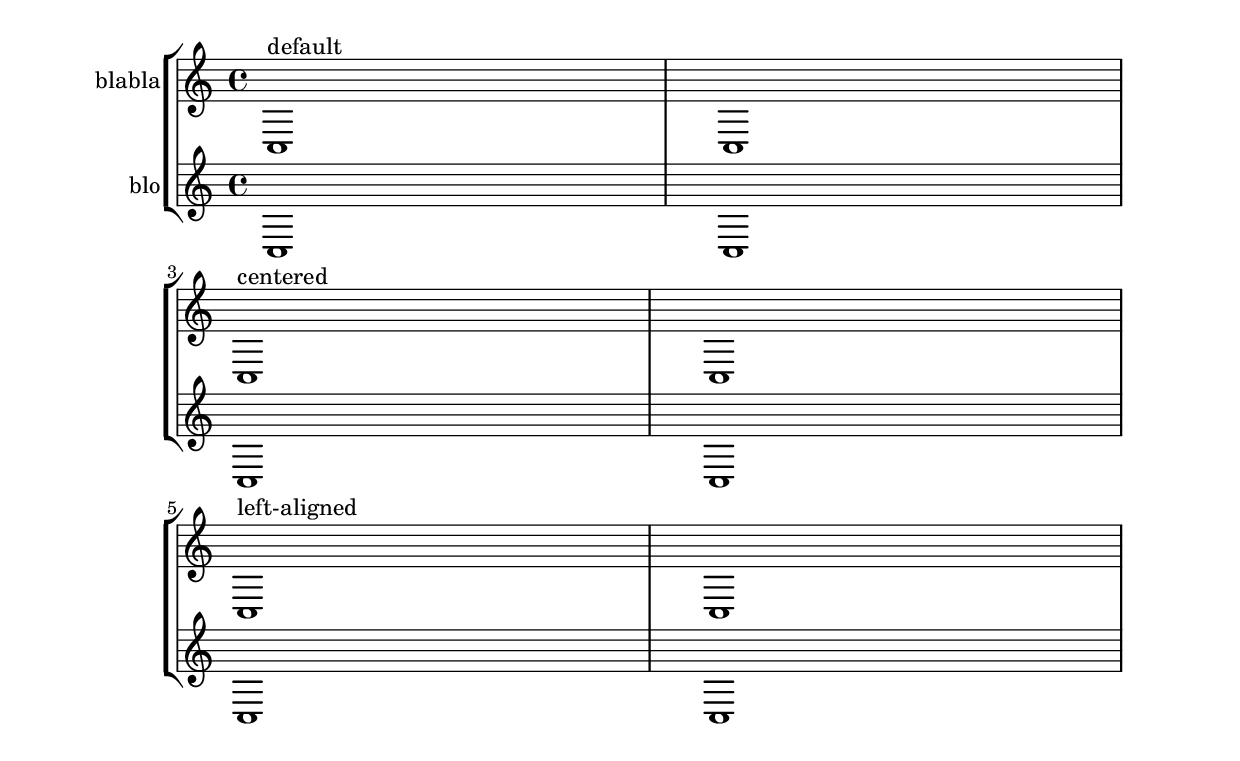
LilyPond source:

%% Do not edit this file; it is auto-generated from LSR!
%% Tags: text
\version "2.11.35"

\header { texidoc = "
Instrument names are generally printed at the left side of the staves.
To align the names of several different intruments, you can put them in
a \\markup block and use one of the following possibilites:


* 
    Right-aligned instrument names: this is LilyPond's default behavior
  
* 
    Center-aligned instrument names: with the \\hcenter-in #n syntax, you
    can place the instrument names inside a padded box (n being the width
    of the box)
  
* 
    Left-aligned instrument names: you have to print the names on top of an
    empty box, using the \\combine command
    with a \\hspace #n object.
  

" }

\paper{ 
  indent = #0 
  left-margin = #30
  line-width = #160
}

\new StaffGroup \relative
<<
  \new Staff {
    \set Staff.instrumentName = "blabla"
    c1^"default" c1 \break 
    \set Staff.instrumentName = \markup { \hcenter-in #10 "blabla" }
    c1^"centered" c1 \break 
    \set Staff.instrumentName = \markup {\combine \hspace #8 "blabla" }
    c1^"left-aligned" c1 
    
  } 
  \new Staff {
    \set Staff.instrumentName = "blo"
    c1 c1 \break 
    \set Staff.instrumentName = \markup { \hcenter-in #10 "blo" }
    c1 c1 \break 
    \set Staff.instrumentName = \markup {\combine \hspace #8 "blo" }
    c1 c1 
  } 
  
>>
